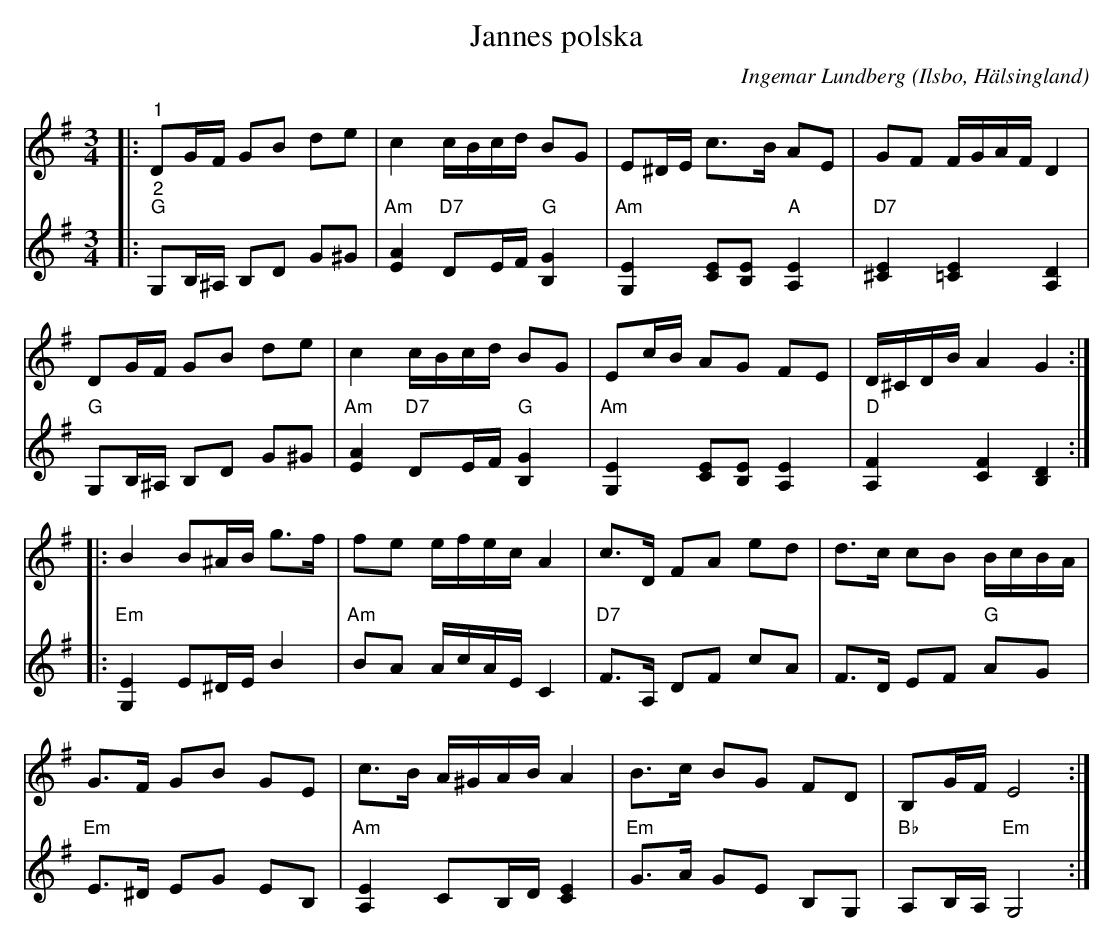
X:1
T:Jannes polska
O:Ilsbo, Hälsingland
C:Ingemar Lundberg
L:1/8
M:3/4
K:G
V:1
|:"^1" DG/F/ GB de | c2 c/B/c/d/ BG | E^D/E/ c>B AE | GF F/G/A/F/ D2 |
DG/F/ GB de | c2 c/B/c/d/ BG | Ec/B/ AG FE | D/^C/D/B/ A2 G2 ::
B2 B^A/B/ g>f | fe e/f/e/c/ A2 | c>D FA ed | d>c cB B/c/B/A/ |
G>F GB GE | c>B A/^G/A/B/ A2 | B>c BG FD | B,G/F/ E4 :|
V:2
|:"^2""G" G,B,/^A,/ B,D G^G |"Am" [EA]2"D7" DE/F/"G" [B,G]2 |
"Am" [G,E]2 [CE][B,E]"A" [A,E]2 |"D7" [^CE]2 [=CE]2 [A,D]2 |"G" G,B,/^A,/ B,D G^G |
"Am" [EA]2"D7" DE/F/"G" [B,G]2 |"Am" [G,E]2 [CE][B,E] [A,E]2 |"D" [A,F]2 [CF]2 [B,D]2 ::
"Em" [G,E]2 E^D/E/ B2 |"Am" BA A/c/A/E/ C2 |"D7" F>A, DF cA | F>D EF"G" AG |"Em" E>^D EG EB, |
"Am" [A,E]2 CB,/D/ [CE]2 |"Em" G>A GE B,G, |"Bb" A,B,/A,/"Em" G,4 :|
